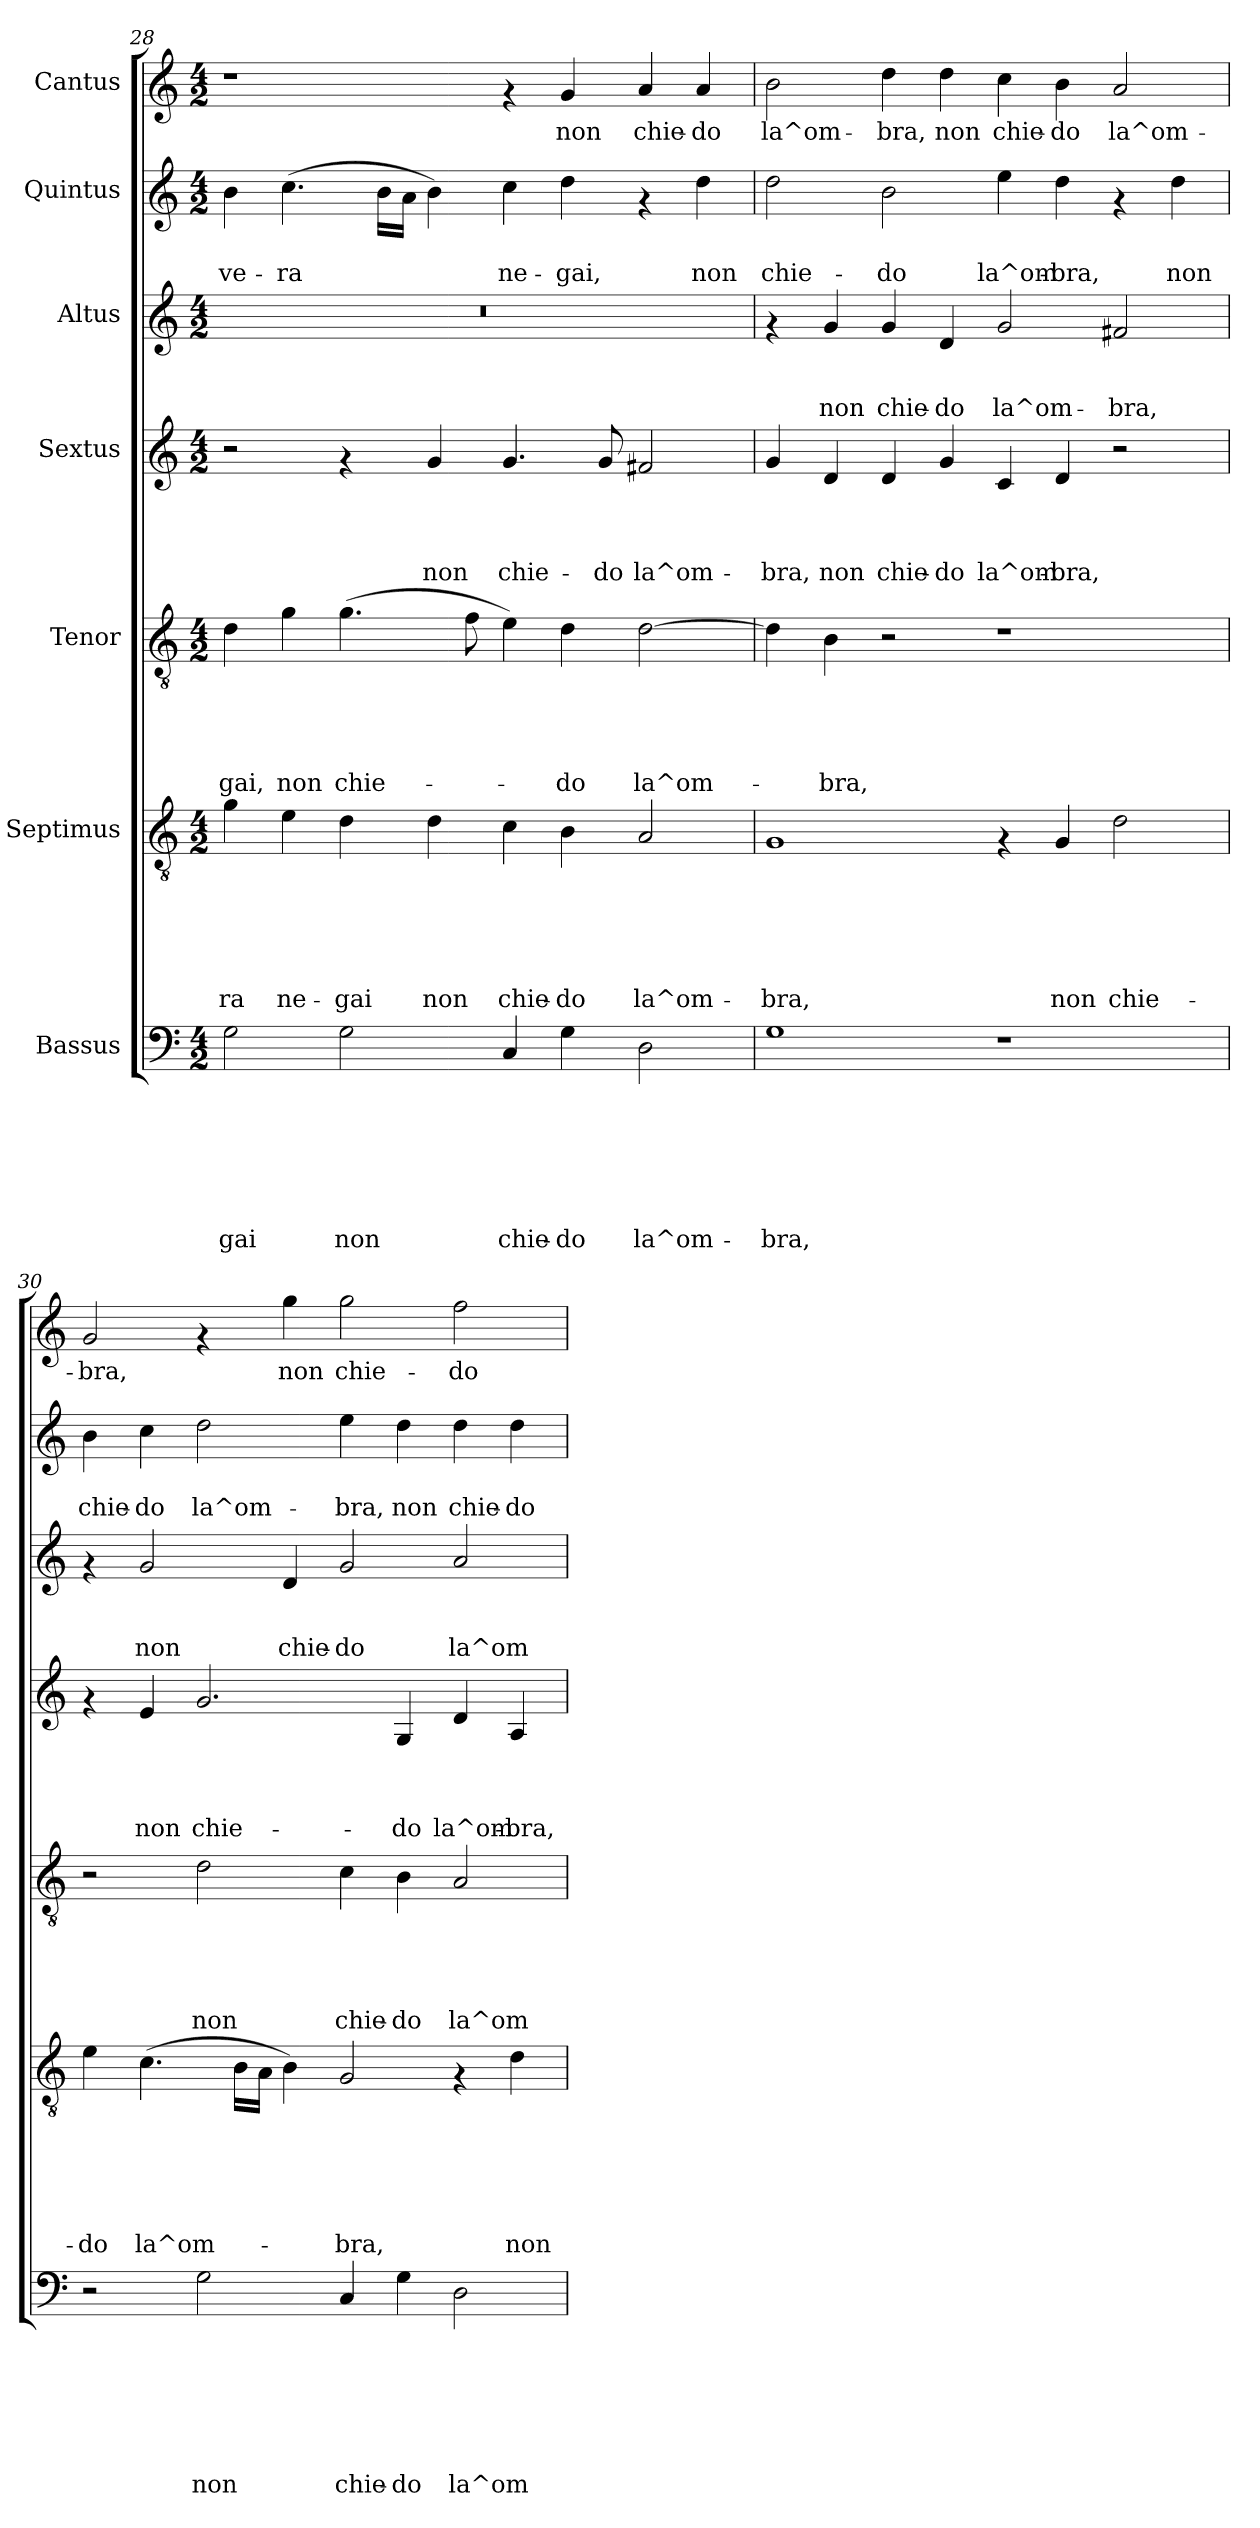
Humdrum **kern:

**kern	**text	**text	**text	**text	**text	**text	**text	**kern	**text	**text	**text	**text	**text	**text	**kern	**text	**text	**text	**text	**text	**kern	**text	**text	**text	**text	**kern	**text	**text	**text	**kern	**text	**text	**kern	**text
*part7	*part7	*part7	*part7	*part7	*part7	*part7	*part7	*part6	*part6	*part6	*part6	*part6	*part6	*part6	*part5	*part5	*part5	*part5	*part5	*part5	*part4	*part4	*part4	*part4	*part4	*part3	*part3	*part3	*part3	*part2	*part2	*part2	*part1	*part1
*staff7	*staff7	*staff7	*staff7	*staff7	*staff7	*staff7	*staff7	*staff6	*staff6	*staff6	*staff6	*staff6	*staff6	*staff6	*staff5	*staff5	*staff5	*staff5	*staff5	*staff5	*staff4	*staff4	*staff4	*staff4	*staff4	*staff3	*staff3	*staff3	*staff3	*staff2	*staff2	*staff2	*staff1	*staff1
*I"Bassus	*	*	*	*	*	*	*	*I"Septimus	*	*	*	*	*	*	*I"Tenor	*	*	*	*	*	*I"Sextus	*	*	*	*	*I"Altus	*	*	*	*I"Quintus	*	*	*I"Cantus	*
!!LO:PB:g=z
*clefF4	*	*	*	*	*	*	*	*clefGv2	*	*	*	*	*	*	*clefGv2	*	*	*	*	*	*clefG2	*	*	*	*	*clefG2	*	*	*	*clefG2	*	*	*clefG2	*
*k[]	*	*	*	*	*	*	*	*k[]	*	*	*	*	*	*	*k[]	*	*	*	*	*	*k[]	*	*	*	*	*k[]	*	*	*	*k[]	*	*	*k[]	*
*C:	*	*	*	*	*	*	*	*C:	*	*	*	*	*	*	*C:	*	*	*	*	*	*C:	*	*	*	*	*C:	*	*	*	*C:	*	*	*C:	*
*M4/2	*	*	*	*	*	*	*	*M4/2	*	*	*	*	*	*	*M4/2	*	*	*	*	*	*M4/2	*	*	*	*	*M4/2	*	*	*	*M4/2	*	*	*M4/2	*
=28	=28	=28	=28	=28	=28	=28	=28	=28	=28	=28	=28	=28	=28	=28	=28	=28	=28	=28	=28	=28	=28	=28	=28	=28	=28	=28	=28	=28	=28	=28	=28	=28	=28	=28
!	!	!	!	!	!	!	!LO:LY:b	!	!	!	!	!	!	!LO:LY:b	!	!	!	!	!	!LO:LY:b	!	!	!	!	!	!	!	!	!	!	!	!LO:LY:b	!	!
2G\	.	.	.	.	.	.	-gai	4g\	.	.	.	.	.	-ra	4d\	.	.	.	.	-gai,	2r	.	.	.	.	0r	.	.	.	4b\	.	ve-	1r	.
!	!	!	!	!	!	!	!	!	!	!	!	!	!	!LO:LY:b	!	!	!	!	!	!LO:LY:b	!	!	!	!	!	!	!	!	!	!	!	!LO:LY:b	!	!
.	.	.	.	.	.	.	.	4e\	.	.	.	.	.	ne-	4g\	.	.	.	.	non	.	.	.	.	.	.	.	.	.	(>4.cc\	.	-ra	.	.
!	!	!	!	!	!	!	!LO:LY:b	!	!	!	!	!	!	!LO:LY:b	!	!	!	!	!	!LO:LY:b	!	!	!	!	!	!	!	!	!	!	!	!	!	!
2G\	.	.	.	.	.	.	non	4d\	.	.	.	.	.	-gai	(>4.g\	.	.	.	.	chie-	4rf	.	.	.	.	.	.	.	.	.	.	.	.	.
.	.	.	.	.	.	.	.	.	.	.	.	.	.	.	.	.	.	.	.	.	.	.	.	.	.	.	.	.	.	16b\LL	.	.	.	.
.	.	.	.	.	.	.	.	.	.	.	.	.	.	.	.	.	.	.	.	.	.	.	.	.	.	.	.	.	.	16a\JJ	.	.	.	.
!	!	!	!	!	!	!	!	!	!	!	!	!	!	!LO:LY:b	!	!	!	!	!	!	!	!	!	!	!LO:LY:b	!	!	!	!	!	!	!	!	!
.	.	.	.	.	.	.	.	4d\	.	.	.	.	.	non	.	.	.	.	.	.	4g/	.	.	.	non	.	.	.	.	4b\)	.	.	.	.
.	.	.	.	.	.	.	.	.	.	.	.	.	.	.	8f\	.	.	.	.	.	.	.	.	.	.	.	.	.	.	.	.	.	.	.
!	!	!	!	!	!	!	!LO:LY:b	!	!	!	!	!	!	!LO:LY:b	!	!	!	!	!	!	!	!	!	!	!LO:LY:b	!	!	!	!	!	!	!LO:LY:b	!	!
4C/	.	.	.	.	.	.	chie-	4c\	.	.	.	.	.	chie-	4e\)	.	.	.	.	.	4.g/	.	.	.	chie-	.	.	.	.	4cc\	.	ne-	4rf	.
!	!	!	!	!	!	!	!LO:LY:b	!	!	!	!	!	!	!LO:LY:b	!	!	!	!	!	!LO:LY:b	!	!	!	!	!	!	!	!	!	!	!	!LO:LY:b	!	!LO:LY:b
4G\	.	.	.	.	.	.	-do	4B\	.	.	.	.	.	-do	4d\	.	.	.	.	-do	.	.	.	.	.	.	.	.	.	4dd\	.	-gai,	4g/	non
!	!	!	!	!	!	!	!	!	!	!	!	!	!	!	!	!	!	!	!	!	!	!	!	!	!LO:LY:b	!	!	!	!	!	!	!	!	!
.	.	.	.	.	.	.	.	.	.	.	.	.	.	.	.	.	.	.	.	.	8g/	.	.	.	-do	.	.	.	.	.	.	.	.	.
!	!	!	!	!	!	!	!LO:LY:b	!	!	!	!	!	!	!LO:LY:b	!	!	!	!	!	!LO:LY:b	!	!	!	!	!LO:LY:b	!	!	!	!	!	!	!	!	!LO:LY:b
2D\	.	.	.	.	.	.	la^om-	2A/	.	.	.	.	.	la^om-	[>2d\	.	.	.	.	la^om-	2f#X/	.	.	.	la^om-	.	.	.	.	4rf	.	.	4a/	chie-
!	!	!	!	!	!	!	!	!	!	!	!	!	!	!	!	!	!	!	!	!	!	!	!	!	!	!	!	!	!	!	!	!LO:LY:b	!	!LO:LY:b
.	.	.	.	.	.	.	.	.	.	.	.	.	.	.	.	.	.	.	.	.	.	.	.	.	.	.	.	.	.	4dd\	.	non	4a/	-do
=29	=29	=29	=29	=29	=29	=29	=29	=29	=29	=29	=29	=29	=29	=29	=29	=29	=29	=29	=29	=29	=29	=29	=29	=29	=29	=29	=29	=29	=29	=29	=29	=29	=29	=29
!	!	!	!	!	!	!	!LO:LY:b	!	!	!	!	!	!	!LO:LY:b	!	!	!	!	!	!	!	!	!	!	!LO:LY:b	!	!	!	!	!	!	!LO:LY:b	!	!LO:LY:b
1G	.	.	.	.	.	.	-bra,	1G	.	.	.	.	.	-bra,	4d\]	.	.	.	.	.	4g/	.	.	.	-bra,	4rf	.	.	.	2dd\	.	chie-	2b\	la^om-
!	!	!	!	!	!	!	!	!	!	!	!	!	!	!	!	!	!	!	!	!LO:LY:b	!	!	!	!	!LO:LY:b	!	!	!	!LO:LY:b	!	!	!	!	!
.	.	.	.	.	.	.	.	.	.	.	.	.	.	.	4B\	.	.	.	.	-bra,	4d/	.	.	.	non	4g/	.	.	non	.	.	.	.	.
!	!	!	!	!	!	!	!	!	!	!	!	!	!	!	!	!	!	!	!	!	!	!	!	!	!LO:LY:b	!	!	!	!LO:LY:b	!	!	!LO:LY:b	!	!LO:LY:b
.	.	.	.	.	.	.	.	.	.	.	.	.	.	.	2r	.	.	.	.	.	4d/	.	.	.	chie-	4g/	.	.	chie-	2b\	.	-do	4dd\	-bra,
!	!	!	!	!	!	!	!	!	!	!	!	!	!	!	!	!	!	!	!	!	!	!	!	!	!LO:LY:b	!	!	!	!LO:LY:b	!	!	!	!	!LO:LY:b
.	.	.	.	.	.	.	.	.	.	.	.	.	.	.	.	.	.	.	.	.	4g/	.	.	.	-do	4d/	.	.	-do	.	.	.	4dd\	non
!	!	!	!	!	!	!	!	!	!	!	!	!	!	!	!	!	!	!	!	!	!	!	!	!	!LO:LY:b	!	!	!	!LO:LY:b	!	!	!LO:LY:b	!	!LO:LY:b
1r	.	.	.	.	.	.	.	4rF	.	.	.	.	.	.	1r	.	.	.	.	.	4c/	.	.	.	la^om-	2g/	.	.	la^om-	4ee\	.	la^om-	4cc\	chie-
!	!	!	!	!	!	!	!	!	!	!	!	!	!	!LO:LY:b	!	!	!	!	!	!	!	!	!	!	!LO:LY:b	!	!	!	!	!	!	!LO:LY:b	!	!LO:LY:b
.	.	.	.	.	.	.	.	4G/	.	.	.	.	.	non	.	.	.	.	.	.	4d/	.	.	.	-bra,	.	.	.	.	4dd\	.	-bra,	4b\	-do
!	!	!	!	!	!	!	!	!	!	!	!	!	!	!LO:LY:b	!	!	!	!	!	!	!	!	!	!	!	!	!	!	!LO:LY:b	!	!	!	!	!LO:LY:b
.	.	.	.	.	.	.	.	2d\	.	.	.	.	.	chie-	.	.	.	.	.	.	2r	.	.	.	.	2f#X/	.	.	-bra,	4rf	.	.	2a/	la^om-
!	!	!	!	!	!	!	!	!	!	!	!	!	!	!	!	!	!	!	!	!	!	!	!	!	!	!	!	!	!	!	!	!LO:LY:b	!	!
.	.	.	.	.	.	.	.	.	.	.	.	.	.	.	.	.	.	.	.	.	.	.	.	.	.	.	.	.	.	4dd\	.	non	.	.
!!LO:PB:g=z
=30	=30	=30	=30	=30	=30	=30	=30	=30	=30	=30	=30	=30	=30	=30	=30	=30	=30	=30	=30	=30	=30	=30	=30	=30	=30	=30	=30	=30	=30	=30	=30	=30	=30	=30
!	!	!	!	!	!	!	!	!	!	!	!	!	!	!LO:LY:b	!	!	!	!	!	!	!	!	!	!	!	!	!	!	!	!	!	!LO:LY:b	!	!LO:LY:b
2r	.	.	.	.	.	.	.	4e\	.	.	.	.	.	-do	2r	.	.	.	.	.	4rf	.	.	.	.	4rf	.	.	.	4b\	.	chie-	2g/	-bra,
!	!	!	!	!	!	!	!	!	!	!	!	!	!	!LO:LY:b	!	!	!	!	!	!	!	!	!	!	!LO:LY:b	!	!	!	!LO:LY:b	!	!	!LO:LY:b	!	!
.	.	.	.	.	.	.	.	(>4.c\	.	.	.	.	.	la^om-	.	.	.	.	.	.	4e/	.	.	.	non	2g/	.	.	non	4cc\	.	-do	.	.
!	!	!	!	!	!	!	!LO:LY:b	!	!	!	!	!	!	!	!	!	!	!	!	!LO:LY:b	!	!	!	!	!LO:LY:b	!	!	!	!	!	!	!LO:LY:b	!	!
2G\	.	.	.	.	.	.	non	.	.	.	.	.	.	.	2d\	.	.	.	.	non	2.g/	.	.	.	chie-	.	.	.	.	2dd\	.	la^om-	4rf	.
.	.	.	.	.	.	.	.	16B\LL	.	.	.	.	.	.	.	.	.	.	.	.	.	.	.	.	.	.	.	.	.	.	.	.	.	.
.	.	.	.	.	.	.	.	16A\JJ	.	.	.	.	.	.	.	.	.	.	.	.	.	.	.	.	.	.	.	.	.	.	.	.	.	.
!	!	!	!	!	!	!	!	!	!	!	!	!	!	!	!	!	!	!	!	!	!	!	!	!	!	!	!	!	!LO:LY:b	!	!	!	!	!LO:LY:b
.	.	.	.	.	.	.	.	4B\)	.	.	.	.	.	.	.	.	.	.	.	.	.	.	.	.	.	4d/	.	.	chie-	.	.	.	4gg\	non
!	!	!	!	!	!	!	!LO:LY:b	!	!	!	!	!	!	!LO:LY:b	!	!	!	!	!	!LO:LY:b	!	!	!	!	!	!	!	!	!LO:LY:b	!	!	!LO:LY:b	!	!LO:LY:b
4C/	.	.	.	.	.	.	chie-	2G/	.	.	.	.	.	-bra,	4c\	.	.	.	.	chie-	.	.	.	.	.	2g/	.	.	-do	4ee\	.	-bra,	2gg\	chie-
!	!	!	!	!	!	!	!LO:LY:b	!	!	!	!	!	!	!	!	!	!	!	!	!LO:LY:b	!	!	!	!	!LO:LY:b	!	!	!	!	!	!	!LO:LY:b	!	!
4G\	.	.	.	.	.	.	-do	.	.	.	.	.	.	.	4B\	.	.	.	.	-do	4G/	.	.	.	-do	.	.	.	.	4dd\	.	non	.	.
!	!	!	!	!	!	!	!LO:LY:b	!	!	!	!	!	!	!	!	!	!	!	!	!LO:LY:b	!	!	!	!	!LO:LY:b	!	!	!	!LO:LY:b	!	!	!LO:LY:b	!	!LO:LY:b
2D\	.	.	.	.	.	.	la^om-	4rF	.	.	.	.	.	.	2A/	.	.	.	.	la^om-	4d/	.	.	.	la^om-	2a/	.	.	la^om-	4dd\	.	chie-	2ff\	-do
!	!	!	!	!	!	!	!	!	!	!	!	!	!	!LO:LY:b	!	!	!	!	!	!	!	!	!	!	!LO:LY:b	!	!	!	!	!	!	!LO:LY:b	!	!
.	.	.	.	.	.	.	.	4d\	.	.	.	.	.	non	.	.	.	.	.	.	4A/	.	.	.	-bra,-	.	.	.	.	4dd\	.	-do	.	.
=	=	=	=	=	=	=	=	=	=	=	=	=	=	=	=	=	=	=	=	=	=	=	=	=	=	=	=	=	=	=	=	=	=	=
*-	*-	*-	*-	*-	*-	*-	*-	*-	*-	*-	*-	*-	*-	*-	*-	*-	*-	*-	*-	*-	*-	*-	*-	*-	*-	*-	*-	*-	*-	*-	*-	*-	*-	*-
